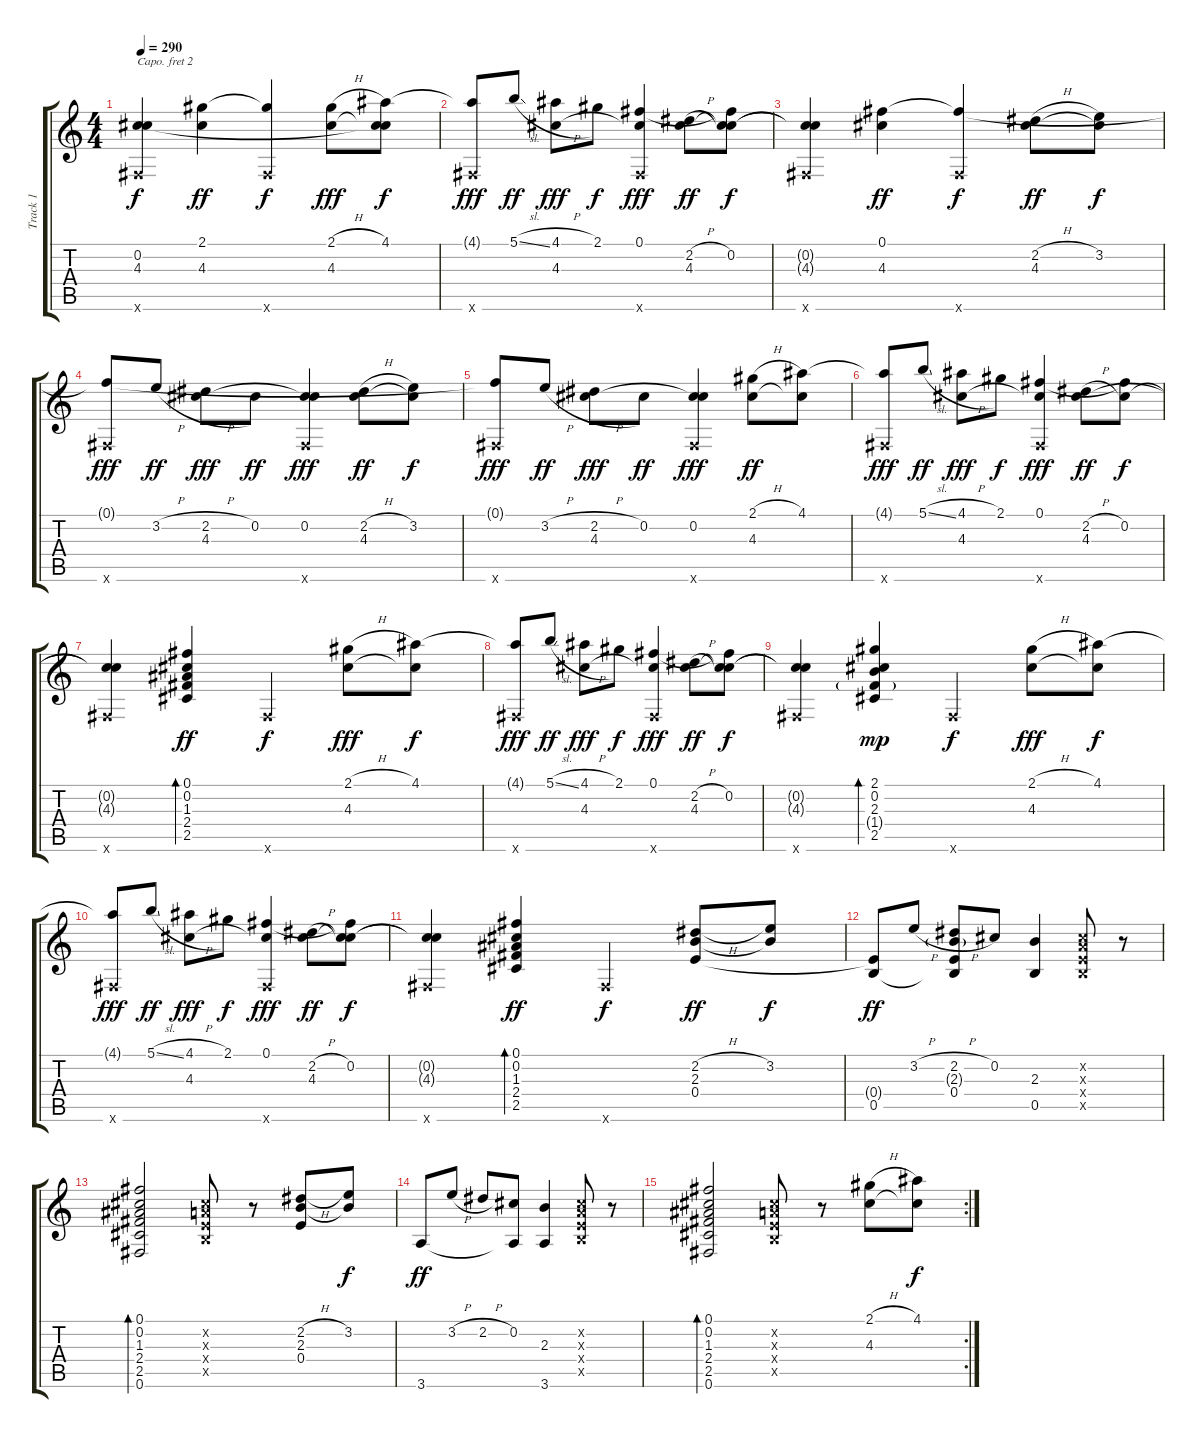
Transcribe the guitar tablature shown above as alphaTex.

\track ("Track 1" "Track 1") {instrument acousticguitarsteel}
\staff {score tabs}
\capo 2
\tuning (E4 B3 G3 D3 A2 E2) {hide}
\ts (4 4)
\tempo 290
\clef g2
\ks c
(0.2{t} 4.3{t} 0.6{x}).4{dy f} (2.1 4.3).4{dy ff} (2.1{t} 0.6{x}).4{dy f} (2.1{h} 4.3).8{dy fff} (4.1 0.2{t} 4.3{t}).8{dy f} |
(4.1{t} 0.6{x}).8{dy fff} 5.1{sl}.8{dy ff} (4.1{h} 4.3).8{dy fff} 2.1.8{dy f} (0.1 4.3{t} 0.6{x}).4{dy fff} (2.2{h} 4.3).8{dy ff} (0.1{t} 0.2 4.3{t}).8{dy f} |
(0.2{t} 4.3{t} 0.6{x}).4 (0.1 4.3).4{dy ff} (0.1{t} 0.6{x}).4{dy f} (2.2{h} 4.3).8{dy ff} (3.2 4.3{t}).8{dy f} |
(0.1{t} 0.6{x}).8{dy fff} 3.2{h}.8{dy ff} (2.2{h} 4.3).8{dy fff} 0.2.8{dy ff} (0.2 4.3{t} 0.6{x}).4{dy fff} (2.2{h} 4.3).8{dy ff} (3.2 4.3{t}).8{dy f} |
(0.1{t} 0.6{x}).8{dy fff} 3.2{h}.8{dy ff} (2.2{h} 4.3).8{dy fff} 0.2.8{dy ff} (0.2 4.3{t} 0.6{x}).4{dy fff} (2.1{h} 4.3).8{dy ff} (4.1 4.3{t}).8 |
(4.1{t} 0.6{x}).8{dy fff} 5.1{sl}.8{dy ff} (4.1{h} 4.3).8{dy fff} 2.1.8{dy f} (0.1 4.3{t} 0.6{x}).4{dy fff} (2.2{h} 4.3).8{dy ff} (0.1{t} 0.2).8{dy f} |
(0.2{t} 4.3{t} 0.6{x}).4 (0.1 0.2 1.3 2.4 2.5).4{bd 120 dy ff} 0.6{x}.4{dy f} (2.1{h} 4.3).8{dy fff} (4.1 4.3{t}).8{dy f} |
(4.1{t} 0.6{x}).8{dy fff} 5.1{sl}.8{dy ff} (4.1{h} 4.3).8{dy fff} 2.1.8{dy f} (0.1 4.3{t} 0.6{x}).4{dy fff} (2.2{h} 4.3).8{dy ff} (0.1{t} 0.2 4.3{t}).8{dy f} |
(0.2{t} 4.3{t} 0.6{x}).4 (2.1 0.2 2.3 1.4{g} 2.5).4{bd 120 dy mp} 0.6{x}.4{dy f} (2.1{h} 4.3).8{dy fff} (4.1 4.3{t}).8{dy f} |
(4.1{t} 0.6{x}).8{dy fff} 5.1{sl}.8{dy ff} (4.1{h} 4.3).8{dy fff} 2.1.8{dy f} (0.1 4.3{t} 0.6{x}).4{dy fff} (2.2{h} 4.3).8{dy ff} (0.1{t} 0.2 4.3{t}).8{dy f} |
(0.2{t} 4.3{t} 0.6{x}).4 (0.1 0.2 1.3 2.4 2.5).4{bd 120 dy ff} 0.6{x}.4{dy f} (2.2{h} 2.3 0.4).8{dy ff} (3.2 2.3{t}).8{dy f} |
(0.4{t} 0.5).8{dy ff} 3.2{h}.8 (2.2{h} 2.3{g} 0.4 0.5{t}).8 0.2.8 (2.3 0.5).4 (0.2{x} 0.3{x} 0.4{x} 0.5{x}).8 r.8 |
(0.1 0.2 1.3 2.4 2.5 0.6).2{bd 120} (0.2{x} 0.3{x} 0.4{x} 0.5{x}).8 r.8 (2.2{h} 2.3 0.4).8 (3.2 2.3{t}).8{dy f} |
3.6.8{dy ff} 3.2{h}.8 2.2{h}.8 (0.2 3.6{t}).8 (2.3 3.6).4 (0.2{x} 0.3{x} 0.4{x} 0.5{x}).8 r.8 |
\rc 2
(0.1 0.2 1.3 2.4 2.5 0.6).2{bd 120} (0.2{x} 0.3{x} 0.4{x} 0.5{x}).8 r.8 (2.1{h} 4.3).8 (4.1 4.3{t}).8{dy f}
